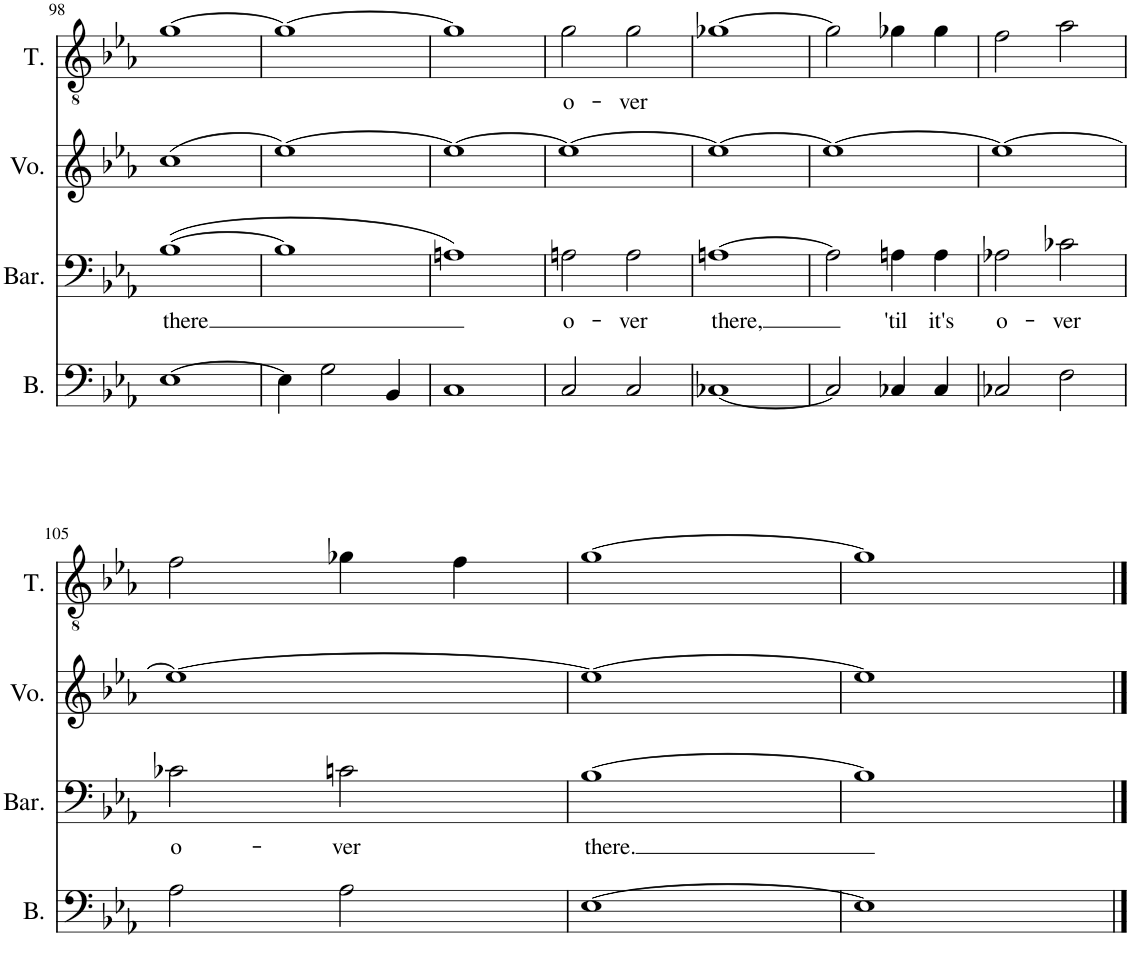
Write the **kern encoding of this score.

**kern	**kern	**text	**kern	**kern	**text
*part4	*part3	*part3	*part2	*part1	*part1
*staff4	*staff3	*staff3	*staff2	*staff1	*staff1
*I"Bass	*I"Baritone	*	*I"Voice	*I"Tenor	*
*I'B.	*I'Bar.	*	*I'Vo.	*I'T.	*
!!LO:PB:g=z
*clefF4	*clefF4	*	*clefG2	*clefGv2	*
*k[b-e-a-]	*k[b-e-a-]	*	*k[b-e-a-]	*k[b-e-a-]	*
*M2/2	*M2/2	*	*M2/2	*M2/2	*
*met(c|)	*met(c|)	*	*met(c|)	*met(c|)	*
=98	=98	=98	=98	=98	=98
!	!	!LO:LY:b	!	!	!
[1E-	([1B-	there	(1cc	[1g	.
=99	=99	=99	=99	=99	=99
4E-\]	1B-]	.	[1ee-)	1g_	.
2G\	.	.	.	.	.
4BB-/	.	.	.	.	.
=100	=100	=100	=100	=100	=100
1C	1An)	.	1ee-_	1g]	.
=101	=101	=101	=101	=101	=101
!	!	!LO:LY:b	!	!	!LO:LY:b
2C/	2An\	o-	1ee-_	2g\	o-
!	!	!LO:LY:b	!	!	!LO:LY:b
2C/	2A\	-ver	.	2g\	-ver
=102	=102	=102	=102	=102	=102
!	!	!LO:LY:b	!	!	!
[1C-X	[1An	there,	1ee-_	[1g-X	.
=103	=103	=103	=103	=103	=103
2C-/]	2A\]	.	1ee-_	2g-\]	.
!	!	!LO:LY:b	!	!	!
4C-X/	4An\	'til	.	4g-X\	.
!	!	!LO:LY:b	!	!	!
4C-/	4A\	it's	.	4g-\	.
=104	=104	=104	=104	=104	=104
!	!	!LO:LY:b	!	!	!
2C-X/	2A-X\	o-	1ee-_	2f\	.
!	!	!LO:LY:b	!	!	!
2F\	2c-X\	-ver	.	2a-\	.
!!LO:LB:g=z
=105	=105	=105	=105	=105	=105
!	!	!LO:LY:b	!	!	!
2A-\	2c-X\	o-	1ee-_	2f\	.
!	!	!LO:LY:b	!	!	!
2A-\	2cn\	-ver	.	4g-X\	.
.	.	.	.	4f\	.
=106	=106	=106	=106	=106	=106
!	!	!LO:LY:b	!	!	!
[1E-	[1B-	there.	1ee-_	[1g	.
=107	=107	=107	=107	=107	=107
1E-]	1B-]	.	1ee-]	1g]	.
==	==	==	==	==	==
*-	*-	*-	*-	*-	*-
